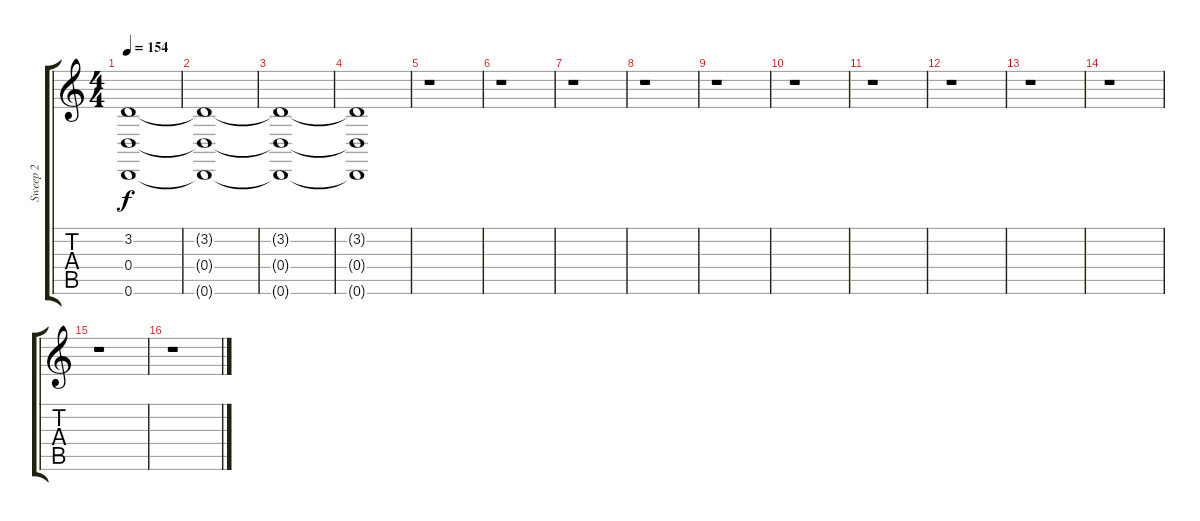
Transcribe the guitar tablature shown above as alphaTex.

\track ("Sweep 2" "Sweep 2") {instrument pad8sweep}
\staff {score tabs}
\tuning (E4 B3 G3 D3 A2 D2) {hide}
\ts (4 4)
\tempo 154
\clef g2
\ks c
(3.2{t} 0.4{t} 0.6{t}).1{dy f} |
(3.2{t} 0.4{t} 0.6{t}).1 |
(3.2{t} 0.4{t} 0.6{t}).1 |
(3.2{t} 0.4{t} 0.6{t}).1 |
r.1 |
r.1 |
r.1 |
r.1 |
r.1 |
r.1 |
r.1 |
r.1 |
r.1 |
r.1 |
r.1 |
r.1
